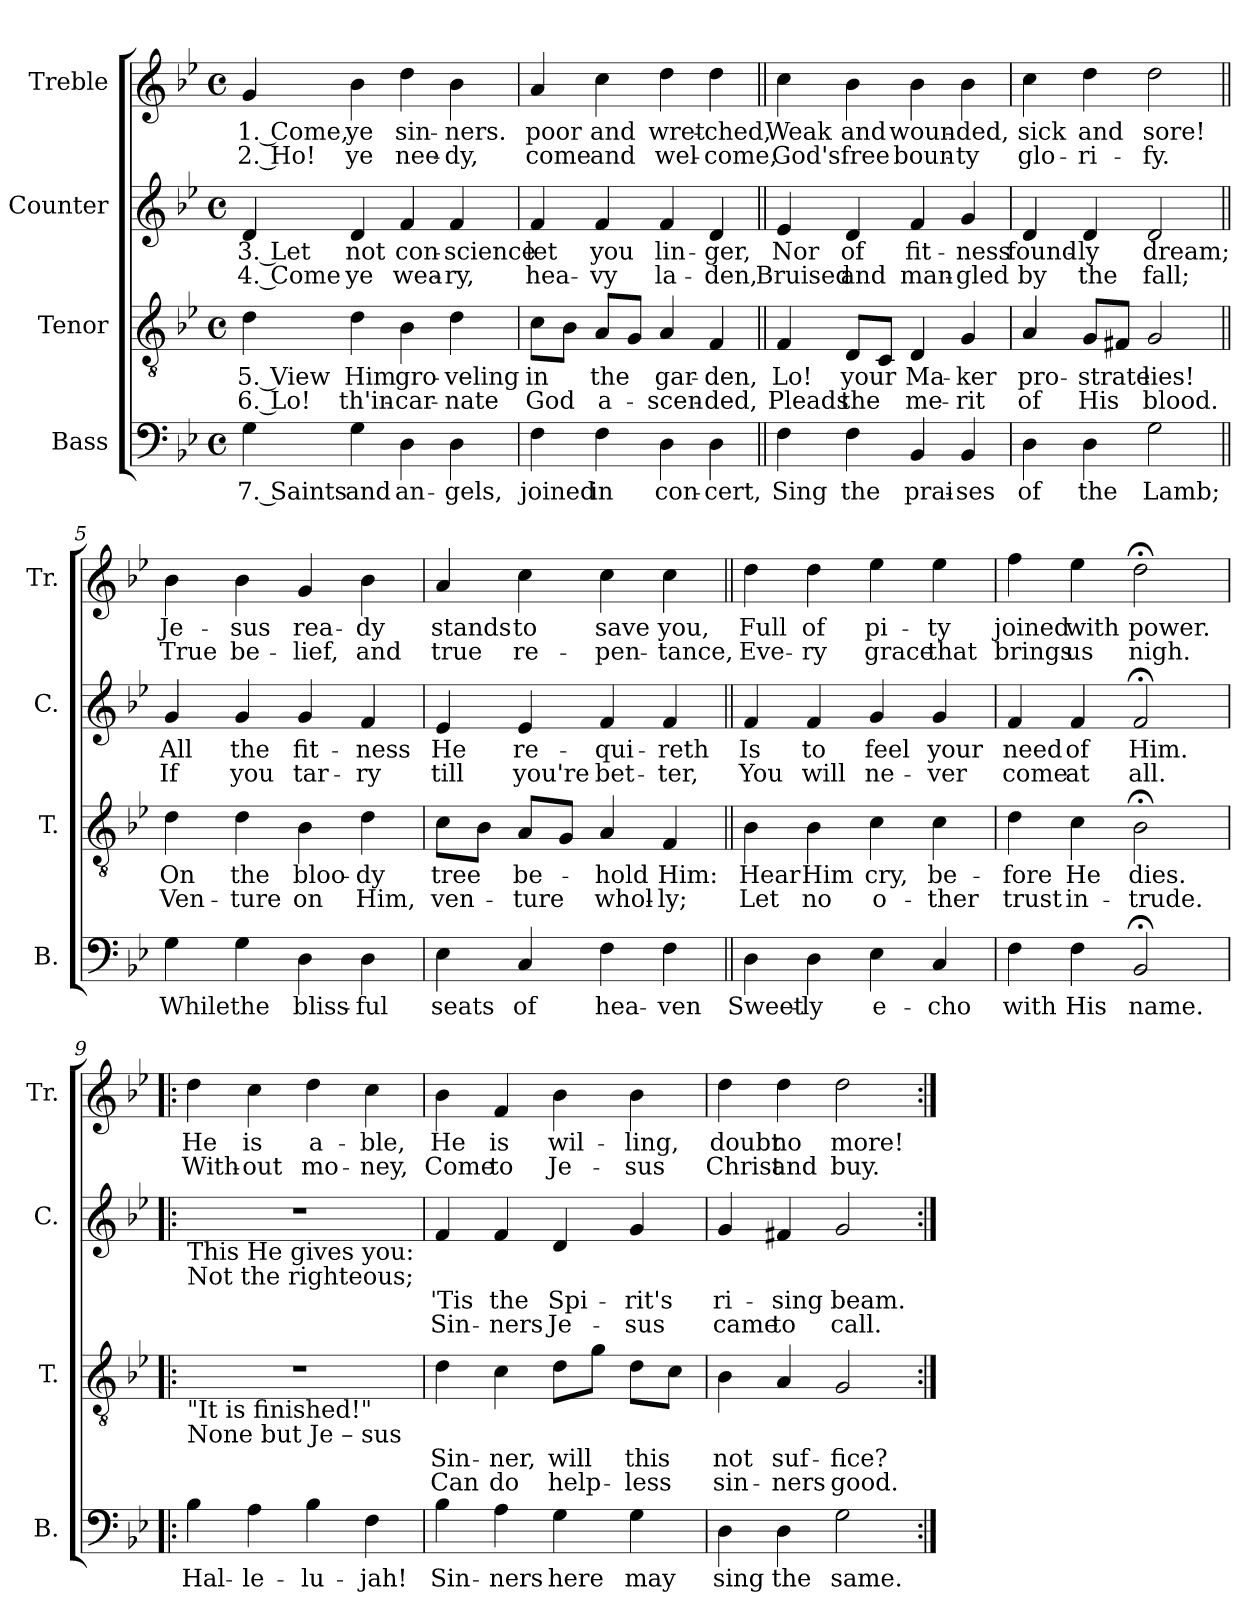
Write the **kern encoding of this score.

**kern	**text	**kern	**text	**text	**kern	**text	**text	**kern	**text	**text
*part4	*part4	*part3	*part3	*part3	*part2	*part2	*part2	*part1	*part1	*part1
*staff4	*staff4	*staff3	*staff3	*staff3	*staff2	*staff2	*staff2	*staff1	*staff1	*staff1
*I"Bass	*	*I"Tenor	*	*	*I"Counter	*	*	*I"Treble	*	*
*I'B.	*	*I'T.	*	*	*I'C.	*	*	*I'Tr.	*	*
*clefF4	*	*clefGv2	*	*	*clefG2	*	*	*clefG2	*	*
*k[b-e-]	*	*k[b-e-]	*	*	*k[b-e-]	*	*	*k[b-e-]	*	*
*M4/4	*	*M4/4	*	*	*M4/4	*	*	*M4/4	*	*
*met(c)	*	*met(c)	*	*	*met(c)	*	*	*met(c)	*	*
*MM100	*	*MM100	*	*	*MM100	*	*	*MM100	*	*
=1	=1	=1	=1	=1	=1	=1	=1	=1	=1	=1
4G\	7. Saints	4d\	5. View	6. Lo!	4d/	3. Let	4. Come	4g/	1. Come,	2. Ho!
4G\	and	4d\	Him	th'in-	4d/	not	ye	4b-\	ye	ye
4D\	an-	4B-\	gro-	-car-	4f/	con-	wea-	4dd\	sin-	nee-
4D\	-gels,	4d\	-veling	-nate	4f/	-science	-ry,	4b-\	-ners.	-dy,
=2	=2	=2	=2	=2	=2	=2	=2	=2	=2	=2
4F\	joined	8c\L	in	God	4f/	let	hea-	4a/	poor	come
.	.	8B-\J	.	.	.	.	.	.	.	.
4F\	in	8A/L	the	a-	4f/	you	-vy	4cc\	and	and
.	.	8G/J	.	.	.	.	.	.	.	.
4D\	con-	4A/	gar-	-scen-	4f/	lin-	la-	4dd\	wret-	wel-
4D\	-cert,	4F/	-den,	-ded,	4d/	-ger,	-den,	4dd\	-ched,	-come,
=3||	=3||	=3||	=3||	=3||	=3||	=3||	=3||	=3||	=3||	=3||
4F\	Sing	4F/	Lo!	Pleads	4e-/	Nor	Bruised	4cc\	Weak	God's
4F\	the	8D/L	your	the	4d/	of	and	4b-\	and	free
.	.	8C/J	.	.	.	.	.	.	.	.
4BB-/	prai-	4D/	Ma-	me-	4f/	fit-	man-	4b-\	woun-	boun-
4BB-/	-ses	4G/	-ker	-rit	4g/	-ness	-gled	4b-\	-ded,	-ty
!!LO:LB:g=z
=4	=4	=4	=4	=4	=4	=4	=4	=4	=4	=4
4D\	of	4A/	pro-	of	4d/	found-	by	4cc\	sick	glo-
4D\	the	8G/L	-strate	His	4d/	-ly	the	4dd\	and	-ri-
.	.	8F#X/J	.	.	.	.	.	.	.	.
2G\	Lamb;	2G/	lies!	blood.	2d/	dream;	fall;	2dd\	sore!	-fy.
=5||	=5||	=5||	=5||	=5||	=5||	=5||	=5||	=5||	=5||	=5||
4G\	While	4d\	On	Ven-	4g/	All	If	4b-\	Je-	True
4G\	the	4d\	the	-ture	4g/	the	you	4b-\	-sus	be-
4D\	bliss-	4B-\	bloo-	on	4g/	fit-	tar-	4g/	rea-	-lief,
4D\	-ful	4d\	-dy	Him,	4f/	-ness	-ry	4b-\	-dy	and
=6	=6	=6	=6	=6	=6	=6	=6	=6	=6	=6
4E-\	seats	8c\L	tree	ven-	4e-/	He	till	4a/	stands	true
.	.	8B-\J	.	.	.	.	.	.	.	.
4C/	of	8A/L	be-	-ture	4e-/	re-	you're	4cc\	to	re-
.	.	8G/J	.	.	.	.	.	.	.	.
4F\	hea-	4A/	-hold	whol-	4f/	-qui-	bet-	4cc\	save	-pen-
4F\	-ven	4F/	Him:	-ly;	4f/	-reth	-ter,	4cc\	you,	-tance,
=7||	=7||	=7||	=7||	=7||	=7||	=7||	=7||	=7||	=7||	=7||
4D\	Sweet-	4B-\	Hear	Let	4f/	Is	You	4dd\	Full	Eve-
4D\	-ly	4B-\	Him	no	4f/	to	will	4dd\	of	-ry
4E-\	e-	4c\	cry,	o-	4g/	feel	ne-	4ee-\	pi-	grace
4C/	-cho	4c\	be-	-ther	4g/	your	-ver	4ee-\	-ty	that
=8	=8	=8	=8	=8	=8	=8	=8	=8	=8	=8
4F\	with	4d\	-fore	trust	4f/	need	come	4ff\	joined	brings
4F\	His	4c\	He	in-	4f/	of	at	4ee-\	with	us
2BB-;</	name.	2B-;<\	dies.	-trude.	2f;</	Him.	all.	2dd;<\	power.	nigh.
!!LO:LB:g=z
=9!|:	=9!|:	=9!|:	=9!|:	=9!|:	=9!|:	=9!|:	=9!|:	=9!|:	=9!|:	=9!|:
!	!	!	!	!	!LO:TX:b:t=This    He   gives  you&colon;	!	!	!	!	!
!	!	!	!	!	!LO:TX:b:t=Not    the   righteous;	!	!	!	!	!
!	!	!LO:TX:b:t="It      is      finished!"	!	!	!	!	!	!	!	!
!	!	!LO:TX:b:t=None  but  Je –  sus	!	!	!	!	!	!	!	!
4B-\	Hal-	1r	.	.	1r	.	.	4dd\	He	With-
4A\	-le-	.	.	.	.	.	.	4cc\	is	-out
4B-\	-lu-	.	.	.	.	.	.	4dd\	a-	mo-
4F\	-jah!	.	.	.	.	.	.	4cc\	-ble,	-ney,
=10	=10	=10	=10	=10	=10	=10	=10	=10	=10	=10
4B-\	Sin-	4d\	Sin-	Can	4f/	'Tis	Sin-	4b-\	He	Come
4A\	-ners	4c\	-ner,	do	4f/	the	-ners	4f/	is	to
4G\	here	8d\L	will	help-	4d/	Spi-	Je-	4b-\	wil-	Je-
.	.	8g\J	.	.	.	.	.	.	.	.
4G\	may	8d\L	this	-less	4g/	-rit's	-sus	4b-\	-ling,	-sus
.	.	8c\J	.	.	.	.	.	.	.	.
=11	=11	=11	=11	=11	=11	=11	=11	=11	=11	=11
4D\	sing	4B-\	not	sin-	4g/	ri-	came	4dd\	doubt	Christ
4D\	the	4A/	suf-	-ners	4f#X/	-sing	to	4dd\	no	and
2G\	same.	2G/	-fice?	good.	2g/	beam.	call.	2dd\	more!	buy.
=:|!	=:|!	=:|!	=:|!	=:|!	=:|!	=:|!	=:|!	=:|!	=:|!	=:|!
*-	*-	*-	*-	*-	*-	*-	*-	*-	*-	*-
